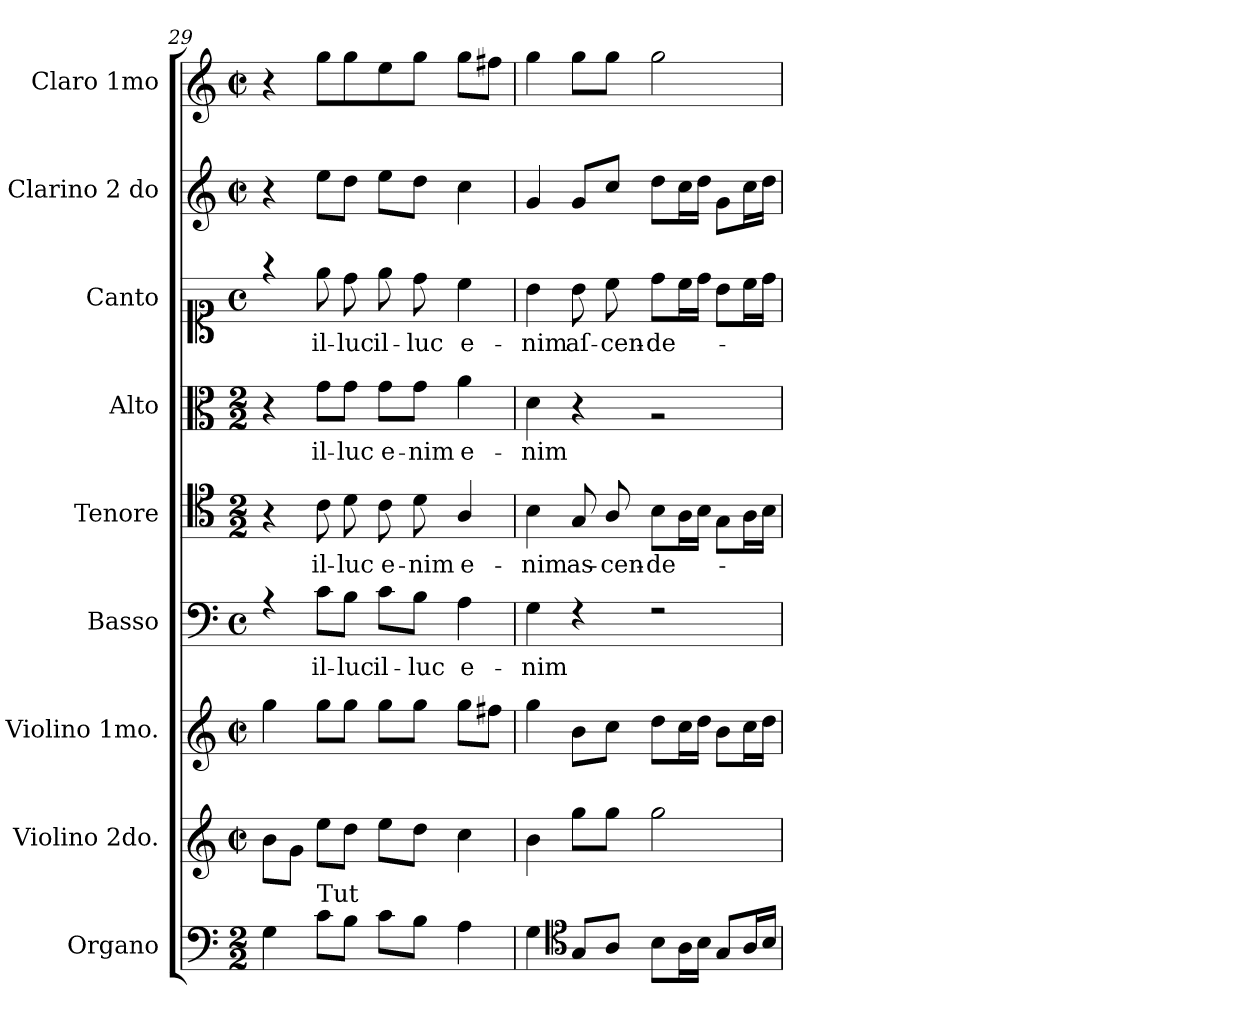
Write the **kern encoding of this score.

**kern	**kern	**kern	**kern	**text	**kern	**text	**kern	**text	**kern	**text	**kern	**kern
*part9	*part8	*part7	*part6	*part6	*part5	*part5	*part4	*part4	*part3	*part3	*part2	*part1
*staff9	*staff8	*staff7	*staff6	*staff6	*staff5	*staff5	*staff4	*staff4	*staff3	*staff3	*staff2	*staff1
*I"Organo	*I"Violino 2do.	*I"Violino 1mo.	*I"Basso	*	*I"Tenore	*	*I"Alto	*	*I"Canto	*	*I"Clarino 2 do	*I"Claro 1mo
*I'org	*I'vl 2	*I'vl 1	*I'B	*	*I'T	*	*I'A	*	*	*	*I'clno 2	*
*clefF4	*clefG2	*clefG2	*clefF4	*	*clefC4	*	*clefC3	*	*clefC1	*	*clefG2	*clefG2
*k[]	*k[]	*k[]	*k[]	*	*k[]	*	*k[]	*	*k[]	*	*k[]	*k[]
*M2/2	*M2/2	*M2/2	*M2/2	*	*M2/2	*	*M2/2	*	*M2/2	*	*M2/2	*M2/2
*	*met(c|)	*met(c|)	*met(c)	*	*	*	*	*	*met(c)	*	*met(c|)	*met(c|)
=29	=29	=29	=29	=29	=29	=29	=29	=29	=29	=29	=29	=29
4G\	8b\L	4gg\	4rA	.	4r	.	4r	.	4rff	.	4r	4r
.	8g\J	.	.	.	.	.	.	.	.	.	.	.
!LO:TX:a:t=Tut	!	!	!	!	!	!	!	!	!	!	!	!
8c\L	8ee\L	8gg\L	8c\L	il-	8c\	-il-	8g\L	il-	8ee\	il-	8ee\L	8gg\L
8B\J	8dd\J	8gg\J	8B\J	-luc	8d\	-luc	8g\J	-luc	8dd\	-luc	8dd\J	8gg\
!	!	!	!	!LO:LY:i	!	!	!	!	!	!LO:LY:i	!	!
8c\L	8ee\L	8gg\L	8c\L	il-	8c\	e-	8g\L	e-	8ee\	il-	8ee\L	8ee\
!	!	!	!	!LO:LY:i	!	!	!	!	!	!LO:LY:i	!	!
8B\J	8dd\J	8gg\J	8B\J	-luc	8d\	-nim	8g\J	-nim	8dd\	-luc	8dd\J	8gg\J
!	!	!	!	!	!	!LO:LY:i	!	!	!	!	!	!
4A\	4cc\	8gg\L	4A\	e-	4A/	e-	4a\	e-	4cc\	e-	4cc\	8gg\L
.	.	8ff#X\J	.	.	.	.	.	.	.	.	.	8ff#X\J
=30	=30	=30	=30	=30	=30	=30	=30	=30	=30	=30	=30	=30
!	!	!	!	!	!	!LO:LY:i	!	!	!	!	!	!
4G\	4b\	4gg\	4G\	-nim	4B\	-nim	4d\	-nim	4b\	-nim	4g/	4gg\
*clefC4	*	*	*	*	*	*	*	*	*	*	*	*
8G/L	8gg\L	8b\L	4rF	.	8G/	as-	4r	.	8b\	aſ-	8g/L	8gg\L
8A/J	8gg\J	8cc\J	.	.	8A/	-cen-	.	.	8cc\	-cen-	8cc/J	8gg\J
8B\L	2gg\	8dd\L	2rF	.	8B\L	-de-	2rA	.	8dd\L	-de-	8dd\L	2gg\
16A\L	.	16cc\L	.	.	16A\L	.	.	.	16cc\L	.	16cc\L	.
16B\JJ	.	16dd\JJ	.	.	16B\JJ	.	.	.	16dd\JJ	.	16dd\JJ	.
8G/L	.	8b\L	.	.	8G\L	.	.	.	8b\L	.	8g\L	.
16A/L	.	16cc\L	.	.	16A\L	.	.	.	16cc\L	.	16cc\L	.
16B/JJ	.	16dd\JJ	.	.	16B\JJ	.	.	.	16dd\JJ	.	16dd\JJ	.
=	=	=	=	=	=	=	=	=	=	=	=	=
*-	*-	*-	*-	*-	*-	*-	*-	*-	*-	*-	*-	*-
